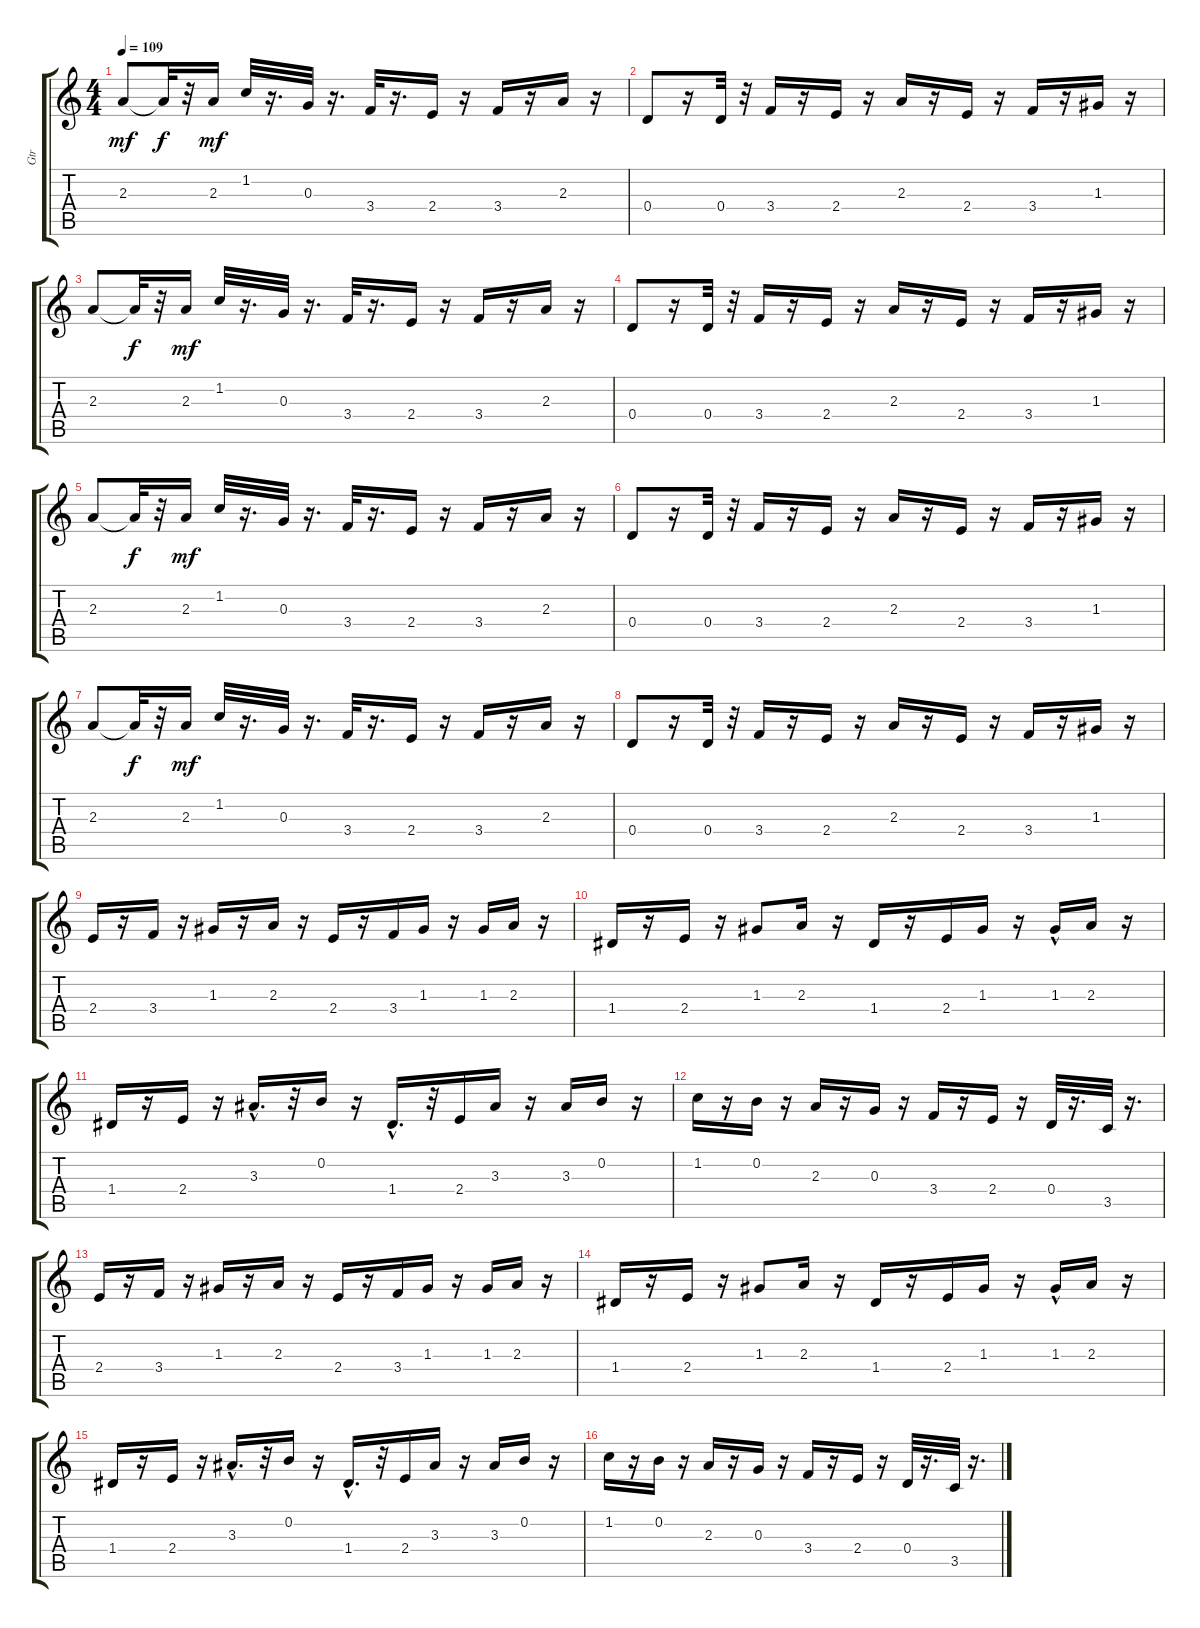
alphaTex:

\track ("Gtr" "Gtr") {instrument distortionguitar}
\staff {score tabs}
\tuning (E4 B3 G3 D3 A2 E2) {hide}
\ts (4 4)
\tempo 109
\clef g2
\ks c
2.3.8{dy mf instrument distortionguitar} 2.3{t}.32{dy f} r.32 2.3.16{dy mf} 1.2.32 r.16{d} 0.3.32 r.16{d} 3.4.32 r.16{d} 2.4.16 r.16 3.4.16 r.16 2.3.16 r.16 |
0.4.8 r.16 0.4.32 r.32 3.4.16 r.16 2.4.16 r.16 2.3.16 r.16 2.4.16 r.16 3.4.16 r.16 1.3.16 r.16 |
2.3.8 2.3{t}.32{dy f} r.32 2.3.16{dy mf} 1.2.32 r.16{d} 0.3.32 r.16{d} 3.4.32 r.16{d} 2.4.16 r.16 3.4.16 r.16 2.3.16 r.16 |
0.4.8 r.16 0.4.32 r.32 3.4.16 r.16 2.4.16 r.16 2.3.16 r.16 2.4.16 r.16 3.4.16 r.16 1.3.16 r.16 |
2.3.8 2.3{t}.32{dy f} r.32 2.3.16{dy mf} 1.2.32 r.16{d} 0.3.32 r.16{d} 3.4.32 r.16{d} 2.4.16 r.16 3.4.16 r.16 2.3.16 r.16 |
0.4.8 r.16 0.4.32 r.32 3.4.16 r.16 2.4.16 r.16 2.3.16 r.16 2.4.16 r.16 3.4.16 r.16 1.3.16 r.16 |
2.3.8 2.3{t}.32{dy f} r.32 2.3.16{dy mf} 1.2.32 r.16{d} 0.3.32 r.16{d} 3.4.32 r.16{d} 2.4.16 r.16 3.4.16 r.16 2.3.16 r.16 |
0.4.8 r.16 0.4.32 r.32 3.4.16 r.16 2.4.16 r.16 2.3.16 r.16 2.4.16 r.16 3.4.16 r.16 1.3.16 r.16 |
2.4.16 r.16 3.4.16 r.16 1.3.16 r.16 2.3.16 r.16 2.4.16 r.16 3.4.16 1.3.16 r.16 1.3.16 2.3.16 r.16 |
1.4.16 r.16 2.4.16 r.16 1.3.8 2.3.16 r.16 1.4.16 r.16 2.4.16 1.3.16 r.16 1.3{hac}.16 2.3.16 r.16 |
1.4.16 r.16 2.4.16 r.16 3.3{hac}.16{d} r.32 0.2.16 r.16 1.4{hac}.16{d} r.32 2.4.16 3.3.16 r.16 3.3.16 0.2.16 r.16 |
1.2.16 r.16 0.2.16 r.16 2.3.16 r.16 0.3.16 r.16 3.4.16 r.16 2.4.16 r.16 0.4.32 r.16{d} 3.5.32 r.16{d} |
2.4.16 r.16 3.4.16 r.16 1.3.16 r.16 2.3.16 r.16 2.4.16 r.16 3.4.16 1.3.16 r.16 1.3.16 2.3.16 r.16 |
1.4.16 r.16 2.4.16 r.16 1.3.8 2.3.16 r.16 1.4.16 r.16 2.4.16 1.3.16 r.16 1.3{hac}.16 2.3.16 r.16 |
1.4.16 r.16 2.4.16 r.16 3.3{hac}.16{d} r.32 0.2.16 r.16 1.4{hac}.16{d} r.32 2.4.16 3.3.16 r.16 3.3.16 0.2.16 r.16 |
1.2.16 r.16 0.2.16 r.16 2.3.16 r.16 0.3.16 r.16 3.4.16 r.16 2.4.16 r.16 0.4.32 r.16{d} 3.5.32 r.16{d}
